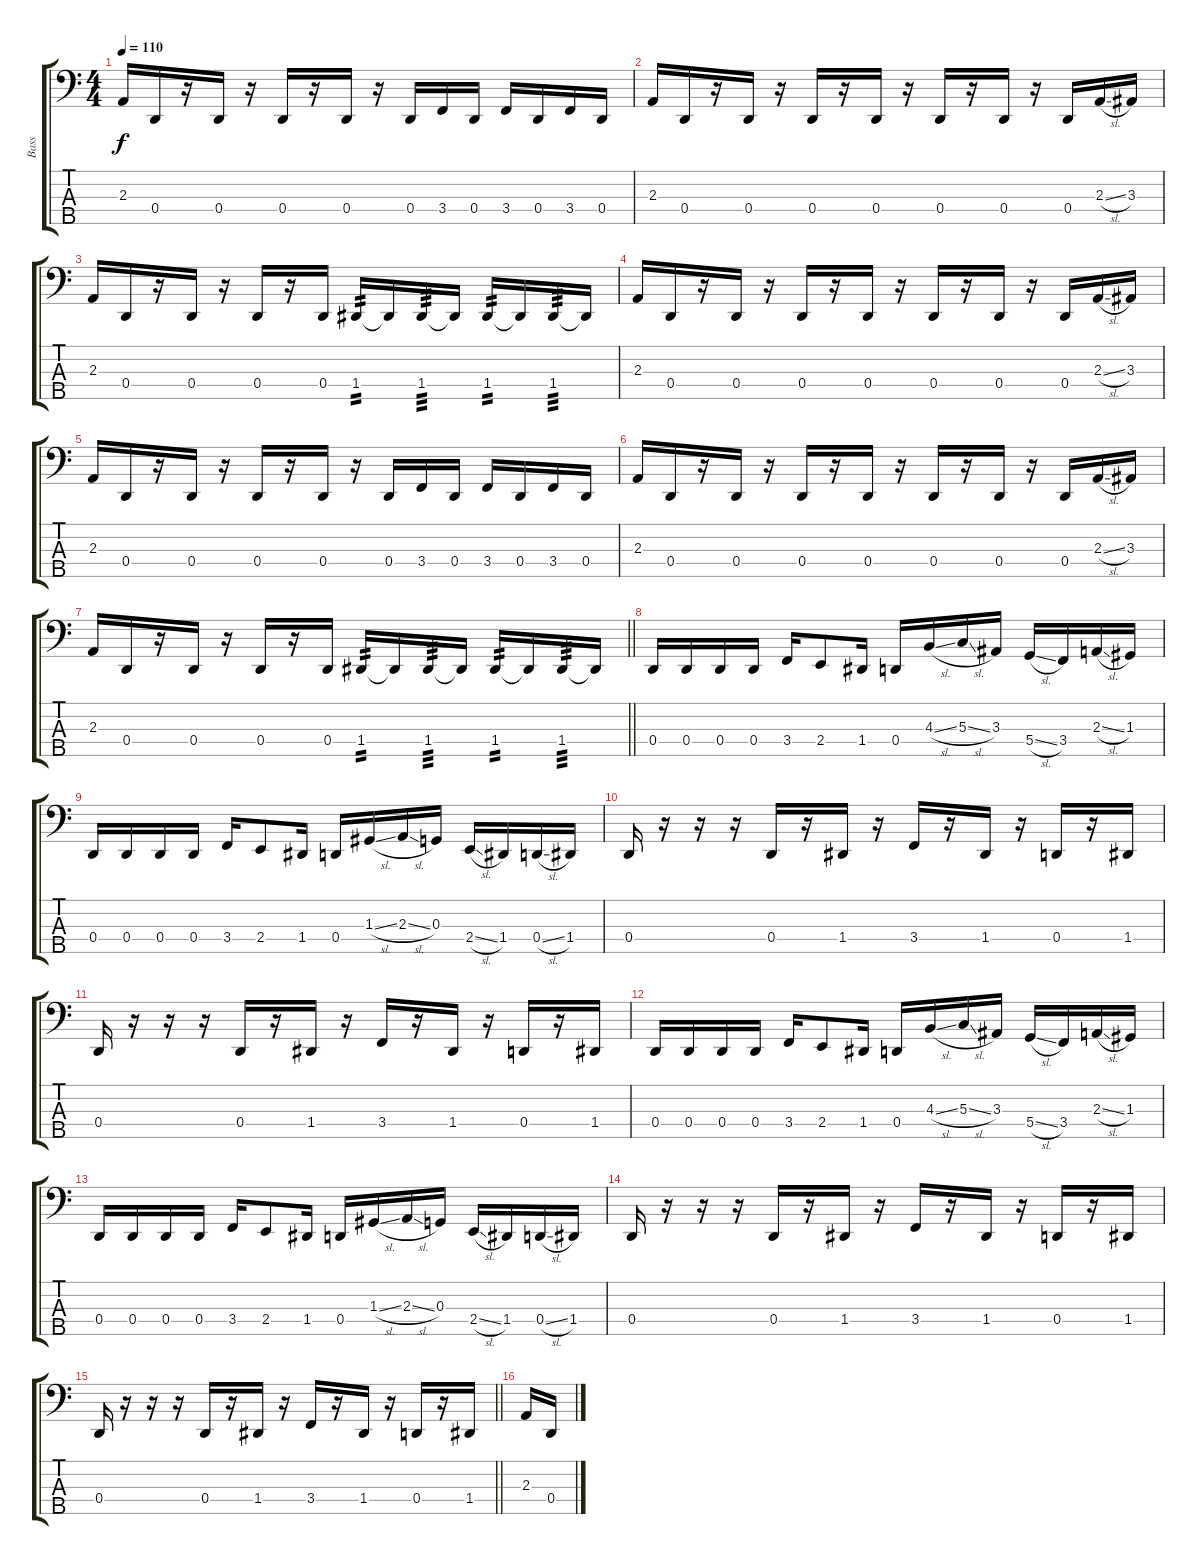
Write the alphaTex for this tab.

\track ("Bass" "Bass") {instrument electricbasspick}
\staff {score tabs}
\tuning (F2 C2 G1 D1 A0) {hide}
\ts (4 4)
\tempo 110
\clef f4
\ks c
2.3.16{dy f} 0.4.16 r.16 0.4.16 r.16 0.4.16 r.16 0.4.16 r.16 0.4.16 3.4.16 0.4.16 3.4.16 0.4.16 3.4.16 0.4.16 |
2.3.16 0.4.16 r.16 0.4.16 r.16 0.4.16 r.16 0.4.16 r.16 0.4.16 r.16 0.4.16 r.16 0.4.16 2.3{sl}.16 3.3.16 |
2.3.16 0.4.16 r.16 0.4.16 r.16 0.4.16 r.16 0.4.16 1.4.16{tp 2} 1.4{t}.16 1.4.16{tp 3} 1.4{t}.16 1.4.16{tp 2} 1.4{t}.16 1.4.16{tp 3} 1.4{t}.16 |
2.3.16 0.4.16 r.16 0.4.16 r.16 0.4.16 r.16 0.4.16 r.16 0.4.16 r.16 0.4.16 r.16 0.4.16 2.3{sl}.16 3.3.16 |
2.3.16 0.4.16 r.16 0.4.16 r.16 0.4.16 r.16 0.4.16 r.16 0.4.16 3.4.16 0.4.16 3.4.16 0.4.16 3.4.16 0.4.16 |
2.3.16 0.4.16 r.16 0.4.16 r.16 0.4.16 r.16 0.4.16 r.16 0.4.16 r.16 0.4.16 r.16 0.4.16 2.3{sl}.16 3.3.16 |
\barLineRight lightlight
2.3.16 0.4.16 r.16 0.4.16 r.16 0.4.16 r.16 0.4.16 1.4.16{tp 2} 1.4{t}.16 1.4.16{tp 3} 1.4{t}.16 1.4.16{tp 2} 1.4{t}.16 1.4.16{tp 3} 1.4{t}.16 |
0.4.16 0.4.16 0.4.16 0.4.16 3.4.16 2.4.8 1.4.16 0.4.16 4.3{sl}.16 5.3{sl}.16 3.3.16 5.4{sl}.16 3.4.16 2.3{sl}.16 1.3.16 |
0.4.16 0.4.16 0.4.16 0.4.16 3.4.16 2.4.8 1.4.16 0.4.16 1.3{sl}.16 2.3{sl}.16 0.3.16 2.4{sl}.16 1.4.16 0.4{sl}.16 1.4.16 |
0.4.16 r.16 r.16 r.16 0.4.16 r.16 1.4.16 r.16 3.4.16 r.16 1.4.16 r.16 0.4.16 r.16 1.4.16 |
0.4.16 r.16 r.16 r.16 0.4.16 r.16 1.4.16 r.16 3.4.16 r.16 1.4.16 r.16 0.4.16 r.16 1.4.16 |
0.4.16 0.4.16 0.4.16 0.4.16 3.4.16 2.4.8 1.4.16 0.4.16 4.3{sl}.16 5.3{sl}.16 3.3.16 5.4{sl}.16 3.4.16 2.3{sl}.16 1.3.16 |
0.4.16 0.4.16 0.4.16 0.4.16 3.4.16 2.4.8 1.4.16 0.4.16 1.3{sl}.16 2.3{sl}.16 0.3.16 2.4{sl}.16 1.4.16 0.4{sl}.16 1.4.16 |
0.4.16 r.16 r.16 r.16 0.4.16 r.16 1.4.16 r.16 3.4.16 r.16 1.4.16 r.16 0.4.16 r.16 1.4.16 |
\barLineRight lightlight
0.4.16 r.16 r.16 r.16 0.4.16 r.16 1.4.16 r.16 3.4.16 r.16 1.4.16 r.16 0.4.16 r.16 1.4.16 |
2.3.16 0.4.16
